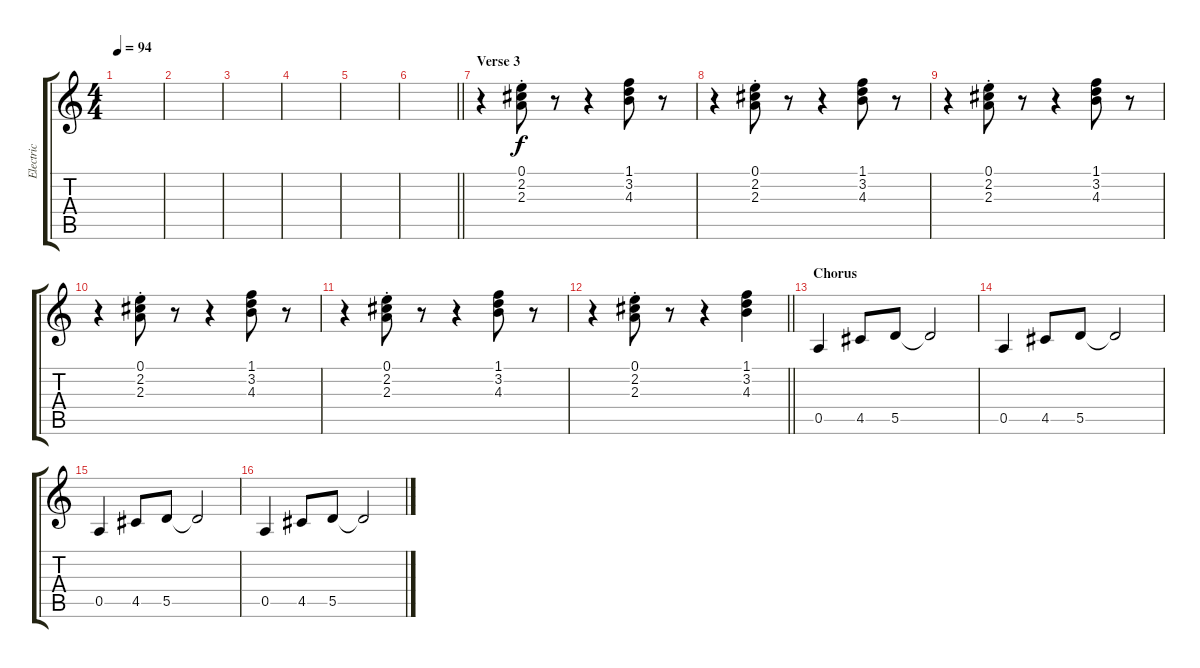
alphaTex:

\track ("Electric" "Electric") {instrument overdrivenguitar}
\staff {score tabs}
\tuning (E4 B3 G3 D3 A2 E2) {hide}
\ts (4 4)
\tempo 94
\clef g2
\ks c
|
|
|
|
|
\barLineRight lightlight
|
\section ("" "Verse 3")
r.4 (0.1{st} 2.2{st} 2.3{st}).8 r.8 r.4 (1.1 3.2 4.3).8 r.8 |
r.4 (0.1{st} 2.2{st} 2.3{st}).8 r.8 r.4 (1.1 3.2 4.3).8 r.8 |
r.4 (0.1{st} 2.2{st} 2.3{st}).8 r.8 r.4 (1.1 3.2 4.3).8 r.8 |
r.4 (0.1{st} 2.2{st} 2.3{st}).8 r.8 r.4 (1.1 3.2 4.3).8 r.8 |
r.4 (0.1{st} 2.2{st} 2.3{st}).8 r.8 r.4 (1.1 3.2 4.3).8 r.8 |
\barLineRight lightlight
r.4 (0.1{st} 2.2{st} 2.3{st}).8 r.8 r.4 (1.1 3.2 4.3).4 |
\section ("" "Chorus")
0.5.4 4.5.8 5.5.8 5.5{t}.2 |
0.5.4 4.5.8 5.5.8 5.5{t}.2 |
0.5.4 4.5.8 5.5.8 5.5{t}.2 |
0.5.4 4.5.8 5.5.8 5.5{t}.2
